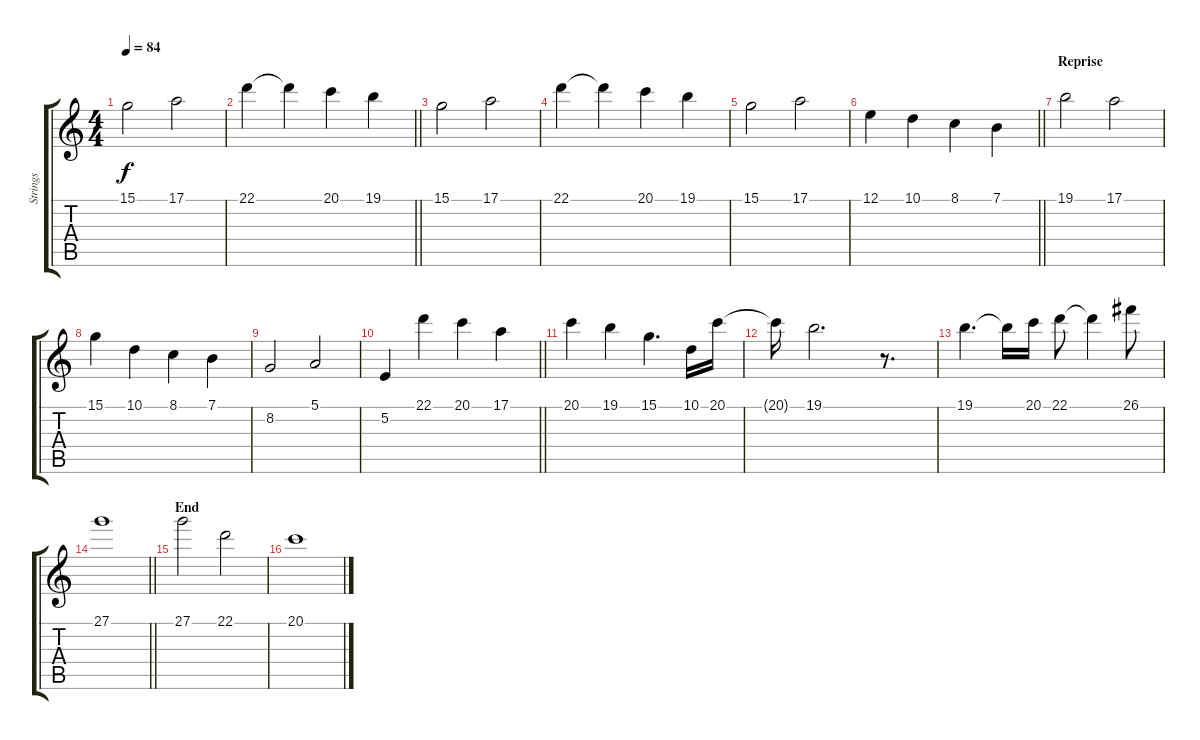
\track ("Strings" "Strings") {instrument stringensemble1}
\staff {score tabs}
\tuning (E4 B3 G3 D3 A2 E2) {hide}
\ts (4 4)
\tempo 84
\clef g2
\ks c
15.1.2{dy f} 17.1.2 |
\barLineRight lightlight
22.1.4 22.1{t}.4 20.1.4 19.1.4 |
15.1.2 17.1.2 |
22.1.4 22.1{t}.4 20.1.4 19.1.4 |
15.1.2 17.1.2 |
\barLineRight lightlight
12.1.4 10.1.4 8.1.4 7.1.4 |
\section ("" "Reprise")
19.1.2 17.1.2 |
15.1.4 10.1.4 8.1.4 7.1.4 |
8.2.2 5.1.2 |
\barLineRight lightlight
5.2.4 22.1.4 20.1.4 17.1.4 |
20.1.4 19.1.4 15.1.4{d} 10.1.16 20.1.16 |
20.1{t}.16 19.1.2{d} r.8{d} |
19.1.4{d} 19.1{t}.16 20.1.16 22.1.8 22.1{t}.4 26.1.8 |
\barLineRight lightlight
27.1.1 |
\section ("" "End")
27.1.2 22.1.2 |
20.1.1
